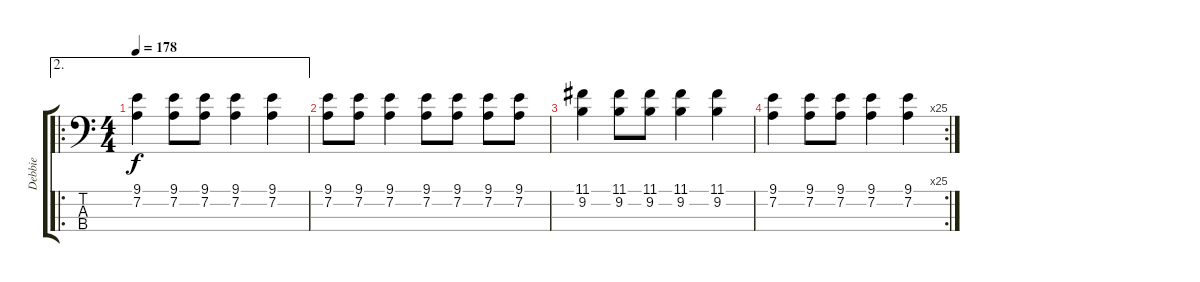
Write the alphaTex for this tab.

\track ("Debbie" "Debbie") {instrument electricbasspick}
\staff {score tabs}
\tuning (G2 D2 A1 E1) {hide}
\ae 2
\ro
\ts (4 4)
\tempo 178
\clef f4
\ks c
(9.1 7.2).4{dy f} (9.1 7.2).8 (9.1 7.2).8 (9.1 7.2).4 (9.1 7.2).4 |
(9.1 7.2).8 (9.1 7.2).8 (9.1 7.2).4 (9.1 7.2).8 (9.1 7.2).8 (9.1 7.2).8 (9.1 7.2).8 |
(11.1 9.2).4 (11.1 9.2).8 (11.1 9.2).8 (11.1 9.2).4 (11.1 9.2).4 |
\rc 25
(9.1 7.2).4 (9.1 7.2).8 (9.1 7.2).8 (9.1 7.2).4 (9.1 7.2).4
